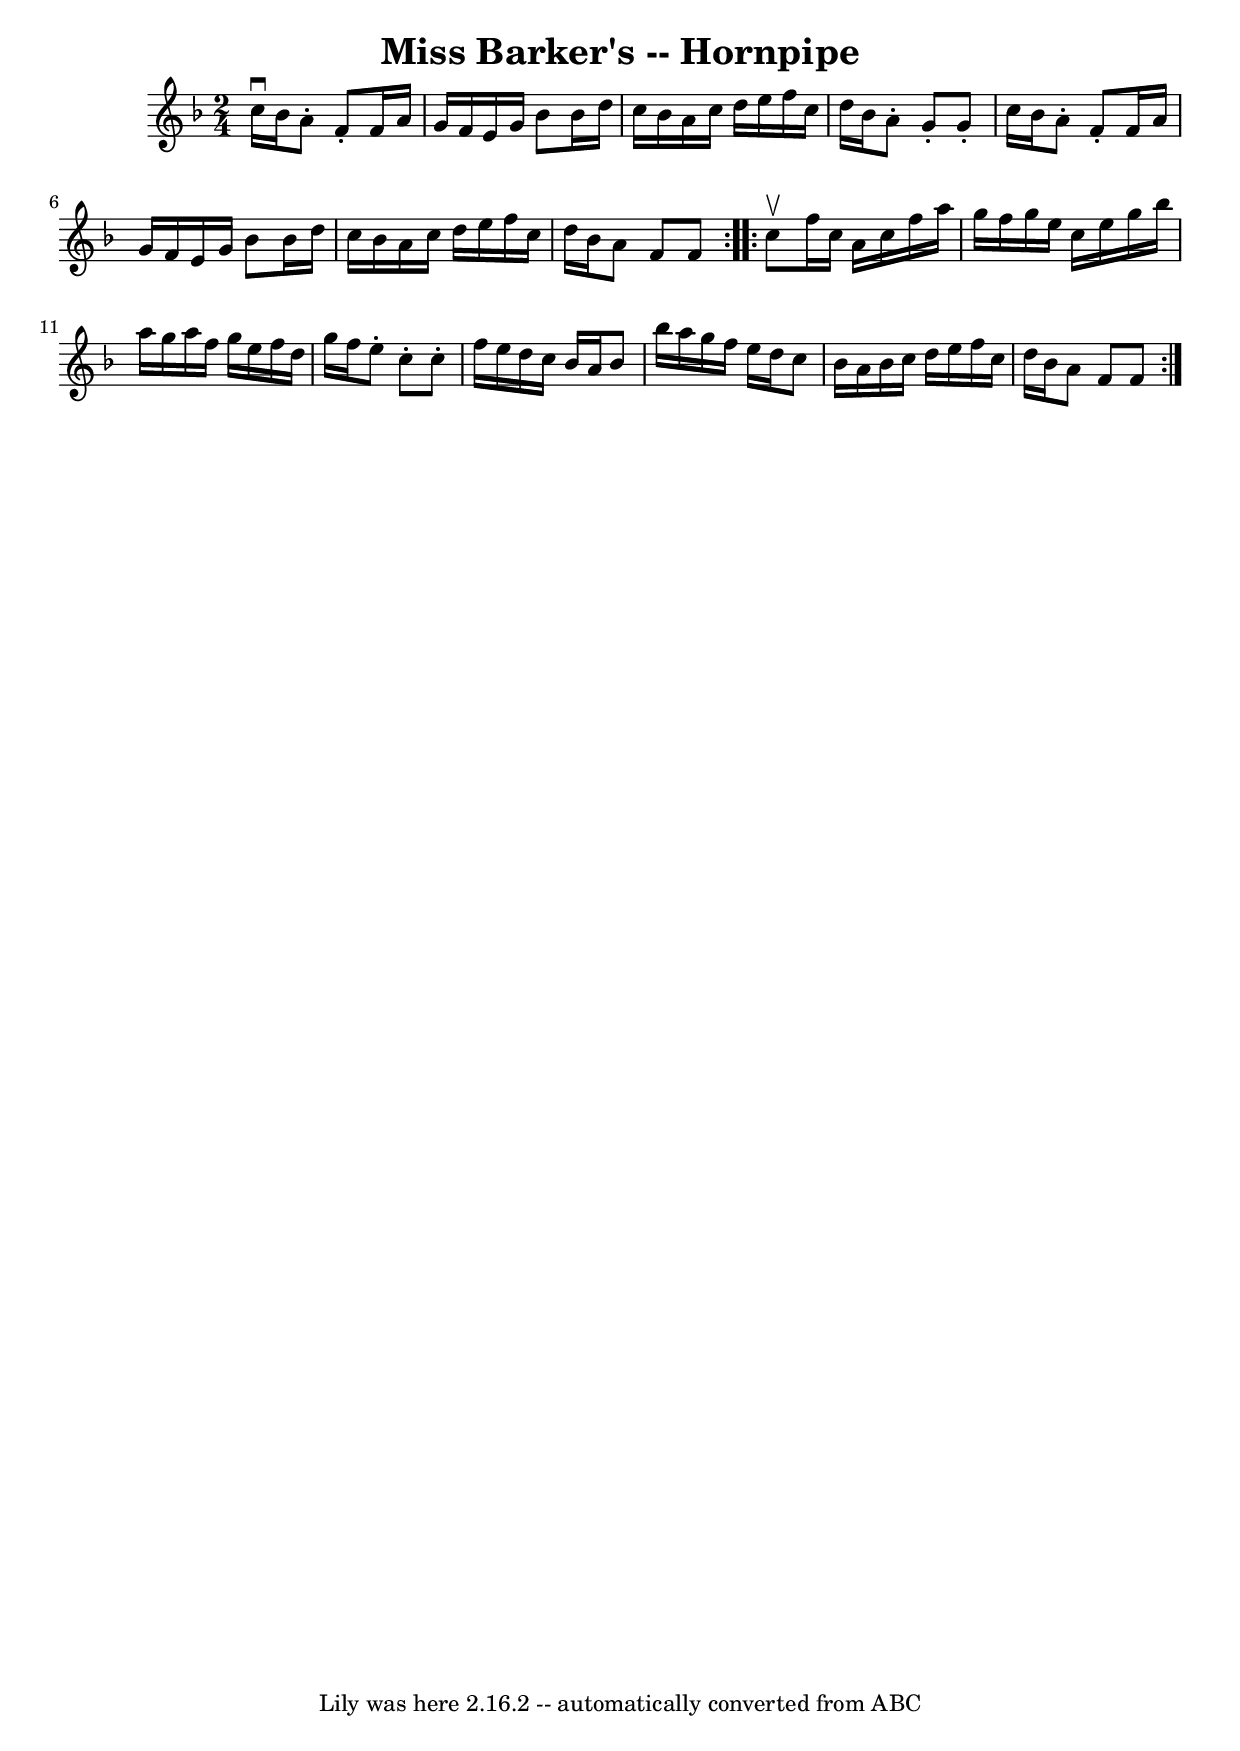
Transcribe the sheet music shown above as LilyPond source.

\version "2.7.40"
\include "Mammoth.ily"
\header {
	book = "Cole's 1000 Fiddle Tunes"
	crossRefNumber = "1"
	footnotes = ""
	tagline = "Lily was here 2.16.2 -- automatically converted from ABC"
	title = "Miss Barker's -- Hornpipe"
}
voicedefault =  {
\set Score.defaultBarType = "empty"

\repeat volta 2 {
\time 2/4 \key f \major c''16^\downbow bes'16  |
 a'8 -. f'8 -.  
 f'16 a'16 g'16 f'16  |
 e'16 g'16 bes'8 bes'16    
d''16 c''16 bes'16  |
 a'16 c''16 d''16 e''16 f''16   
 c''16 d''16 bes'16  |
 a'8 -. g'8 -. g'8 -. c''16    
bes'16  |
 a'8 -. f'8 -. f'16 a'16 g'16 f'16  |
   
e'16 g'16 bes'8 bes'16 d''16 c''16 bes'16  |
 a'16    
c''16 d''16 e''16 f''16 c''16 d''16 bes'16  |
 a'8    
f'8 f'8  }     \repeat volta 2 { c''8^\upbow |
 f''16 c''16    
a'16 c''16 f''16 a''16 g''16 f''16  |
 g''16 e''16    
c''16 e''16 g''16 bes''16 a''16 g''16  |
 a''16 f''16 
 g''16 e''16 f''16 d''16 g''16 f''16  |
 e''8 -.   
c''8 -. c''8 -. f''16 e''16  |
 d''16 c''16 bes'16    
a'16 bes'8 bes''16 a''16  |
 g''16 f''16 e''16 d''16  
 c''8 bes'16 a'16  |
 bes'16 c''16 d''16 e''16 f''16 
 c''16 d''16 bes'16  |
 a'8 f'8 f'8  }   
}

\score{
    <<

	\context Staff="default"
	{
	    \voicedefault 
	}

    >>
	\layout {
	}
	\midi {}
}
